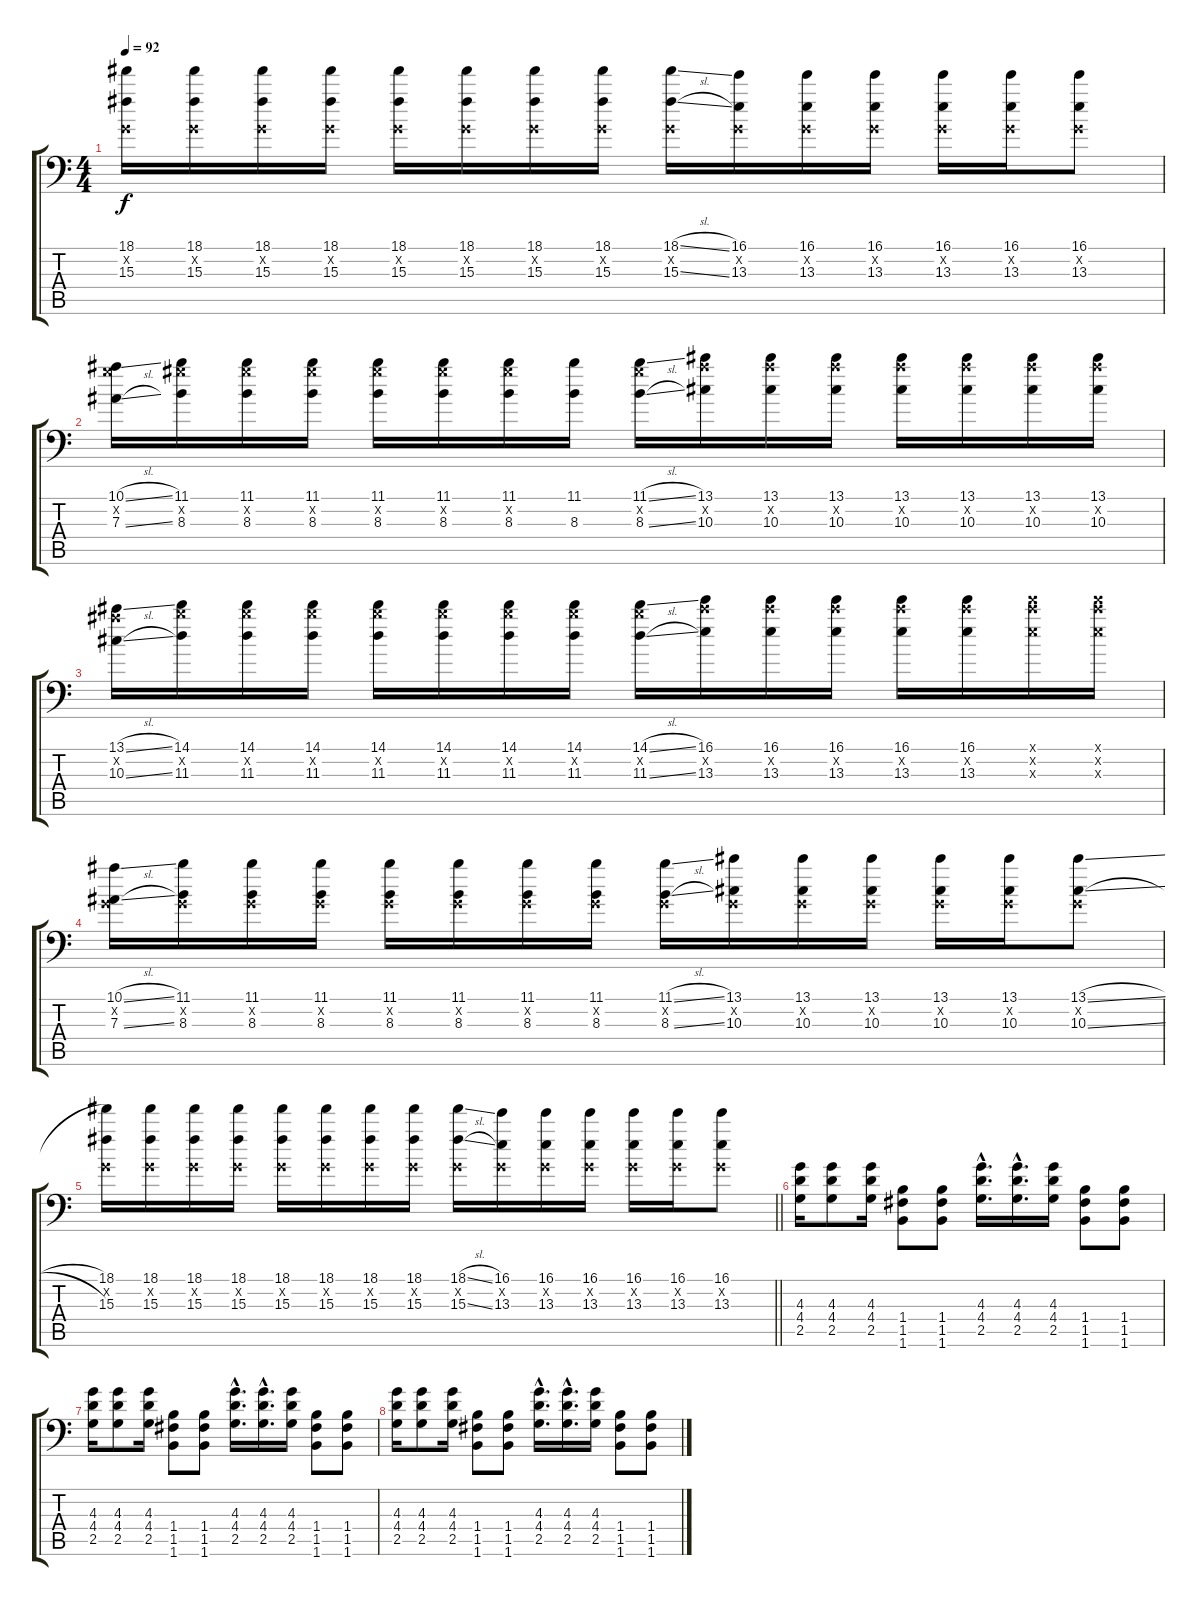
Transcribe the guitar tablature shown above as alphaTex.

\track "" {instrument overdrivenguitar}
\staff {score tabs}
\tuning (C4 G3 Eb3 Bb2 F2 Bb1) {hide}
\ts (4 4)
\tempo 92
\clef f4
\ks c
(18.1 0.2{x} 15.3).16{dy f} (18.1 0.2{x} 15.3).16 (18.1 0.2{x} 15.3).16 (18.1 0.2{x} 15.3).16 (18.1 0.2{x} 15.3).16 (18.1 0.2{x} 15.3).16 (18.1 0.2{x} 15.3).16 (18.1 0.2{x} 15.3).16 (18.1{sl} 0.2{x} 15.3{sl}).16 (16.1 0.2{x} 13.3).16 (16.1 0.2{x} 13.3).16 (16.1 0.2{x} 13.3).16 (16.1 0.2{x} 13.3).16 (16.1 0.2{x} 13.3).16 (16.1 0.2{x} 13.3).8 |
(10.1{sl} 12.2{x} 7.3{sl}).16 (11.1 13.2{x} 8.3).16 (11.1 13.2{x} 8.3).16 (11.1 13.2{x} 8.3).16 (11.1 13.2{x} 8.3).16 (11.1 13.2{x} 8.3).16 (11.1 13.2{x} 8.3).16 (11.1 8.3).16 (11.1{sl} 13.2{x} 8.3{sl}).16 (13.1 15.2{x} 10.3).16 (13.1 15.2{x} 10.3).16 (13.1 15.2{x} 10.3).16 (13.1 15.2{x} 10.3).16 (13.1 15.2{x} 10.3).16 (13.1 15.2{x} 10.3).16 (13.1 15.2{x} 10.3).16 |
(13.1{sl} 15.2{x} 10.3{sl}).16 (14.1 16.2{x} 11.3).16 (14.1 16.2{x} 11.3).16 (14.1 16.2{x} 11.3).16 (14.1 16.2{x} 11.3).16 (14.1 16.2{x} 11.3).16 (14.1 16.2{x} 11.3).16 (14.1 16.2{x} 11.3).16 (14.1{sl} 16.2{x} 11.3{sl}).16 (16.1 18.2{x} 13.3).16 (16.1 18.2{x} 13.3).16 (16.1 18.2{x} 13.3).16 (16.1 18.2{x} 13.3).16 (16.1 18.2{x} 13.3).16 (16.1{x} 18.2{x} 13.3{x}).16 (16.1{x} 18.2{x} 13.3{x}).16 |
(10.1{sl} 0.2{x} 7.3{sl}).16 (11.1 0.2{x} 8.3).16 (11.1 0.2{x} 8.3).16 (11.1 0.2{x} 8.3).16 (11.1 0.2{x} 8.3).16 (11.1 0.2{x} 8.3).16 (11.1 0.2{x} 8.3).16 (11.1 0.2{x} 8.3).16 (11.1{sl} 0.2{x} 8.3{sl}).16 (13.1 0.2{x} 10.3).16 (13.1 0.2{x} 10.3).16 (13.1 0.2{x} 10.3).16 (13.1 0.2{x} 10.3).16 (13.1 0.2{x} 10.3).16 (13.1{sl} 0.2{x} 10.3{sl}).8 |
\barLineRight lightlight
(18.1 0.2{x} 15.3).16 (18.1 0.2{x} 15.3).16 (18.1 0.2{x} 15.3).16 (18.1 0.2{x} 15.3).16 (18.1 0.2{x} 15.3).16 (18.1 0.2{x} 15.3).16 (18.1 0.2{x} 15.3).16 (18.1 0.2{x} 15.3).16 (18.1{sl} 0.2{x} 15.3{sl}).16 (16.1 0.2{x} 13.3).16 (16.1 0.2{x} 13.3).16 (16.1 0.2{x} 13.3).16 (16.1 0.2{x} 13.3).16 (16.1 0.2{x} 13.3).16 (16.1 0.2{x} 13.3).8 |
(4.3 4.4 2.5).16 (4.3 4.4 2.5).8 (4.3 4.4 2.5).16 (1.4 1.5 1.6).8 (1.4 1.5 1.6).8 (4.3{hac} 4.4{hac} 2.5{hac}).16{d} (4.3{hac} 4.4{hac} 2.5{hac}).16{d} (4.3 4.4 2.5).16 (1.4 1.5 1.6).8 (1.4 1.5 1.6).8 |
(4.3 4.4 2.5).16 (4.3 4.4 2.5).8 (4.3 4.4 2.5).16 (1.4 1.5 1.6).8 (1.4 1.5 1.6).8 (4.3{hac} 4.4{hac} 2.5{hac}).16{d} (4.3{hac} 4.4{hac} 2.5{hac}).16{d} (4.3 4.4 2.5).16 (1.4 1.5 1.6).8 (1.4 1.5 1.6).8 |
(4.3 4.4 2.5).16 (4.3 4.4 2.5).8 (4.3 4.4 2.5).16 (1.4 1.5 1.6).8 (1.4 1.5 1.6).8 (4.3{hac} 4.4{hac} 2.5{hac}).16{d} (4.3{hac} 4.4{hac} 2.5{hac}).16{d} (4.3 4.4 2.5).16 (1.4 1.5 1.6).8 (1.4 1.5 1.6).8
